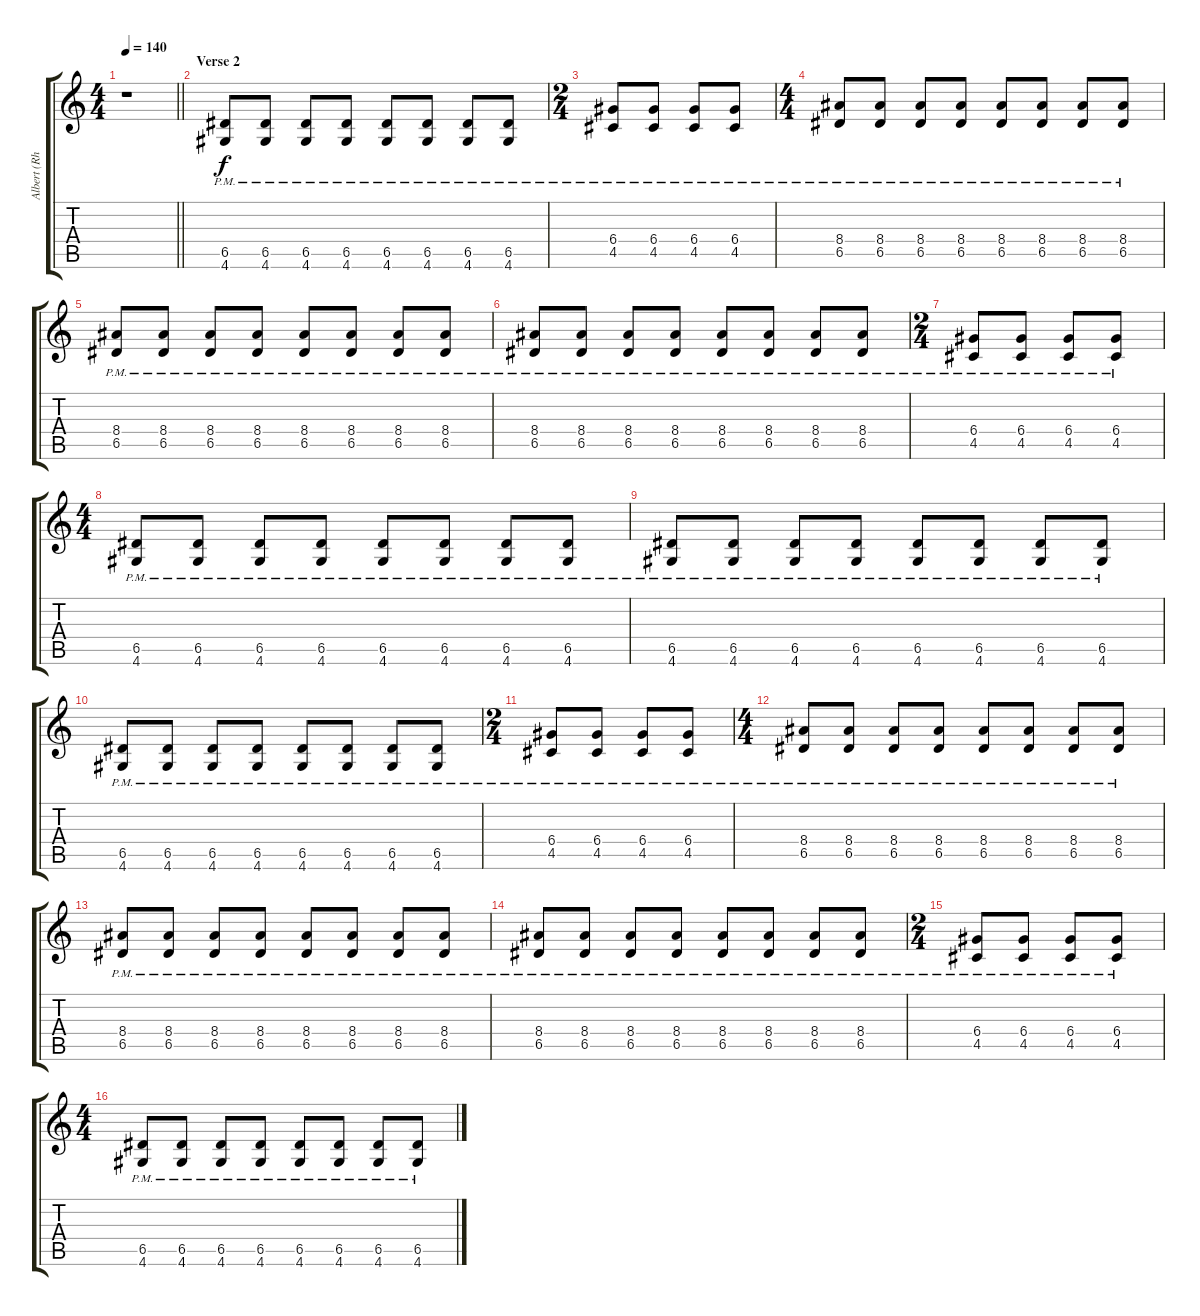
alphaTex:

\track ("Albert (Rhythm)" "Albert (Rh") {instrument overdrivenguitar}
\staff {score tabs}
\tuning (E4 B3 G3 D3 A2 E2) {hide}
\ts (4 4)
\tempo 140
\clef g2
\barLineRight lightlight
\ks c
r.1{dy f} |
\section ("" "Verse 2")
(6.5{pm} 4.6{pm}).8 (6.5{pm} 4.6{pm}).8 (6.5{pm} 4.6{pm}).8 (6.5{pm} 4.6{pm}).8 (6.5{pm} 4.6{pm}).8 (6.5{pm} 4.6{pm}).8 (6.5{pm} 4.6{pm}).8 (6.5{pm} 4.6{pm}).8 |
\ts (2 4)
(6.4{pm} 4.5{pm}).8 (6.4{pm} 4.5{pm}).8 (6.4{pm} 4.5{pm}).8 (6.4{pm} 4.5{pm}).8 |
\ts (4 4)
(8.4{pm} 6.5{pm}).8 (8.4{pm} 6.5{pm}).8 (8.4{pm} 6.5{pm}).8 (8.4{pm} 6.5{pm}).8 (8.4{pm} 6.5{pm}).8 (8.4{pm} 6.5{pm}).8 (8.4{pm} 6.5{pm}).8 (8.4{pm} 6.5{pm}).8 |
(8.4{pm} 6.5{pm}).8 (8.4{pm} 6.5{pm}).8 (8.4{pm} 6.5{pm}).8 (8.4{pm} 6.5{pm}).8 (8.4{pm} 6.5{pm}).8 (8.4{pm} 6.5{pm}).8 (8.4{pm} 6.5{pm}).8 (8.4{pm} 6.5{pm}).8 |
(8.4{pm} 6.5{pm}).8 (8.4{pm} 6.5{pm}).8 (8.4{pm} 6.5{pm}).8 (8.4{pm} 6.5{pm}).8 (8.4{pm} 6.5{pm}).8 (8.4{pm} 6.5{pm}).8 (8.4{pm} 6.5{pm}).8 (8.4{pm} 6.5{pm}).8 |
\ts (2 4)
(6.4{pm} 4.5{pm}).8 (6.4{pm} 4.5{pm}).8 (6.4{pm} 4.5{pm}).8 (6.4{pm} 4.5{pm}).8 |
\ts (4 4)
(6.5{pm} 4.6{pm}).8 (6.5{pm} 4.6{pm}).8 (6.5{pm} 4.6{pm}).8 (6.5{pm} 4.6{pm}).8 (6.5{pm} 4.6{pm}).8 (6.5{pm} 4.6{pm}).8 (6.5{pm} 4.6{pm}).8 (6.5{pm} 4.6{pm}).8 |
(6.5{pm} 4.6{pm}).8 (6.5{pm} 4.6{pm}).8 (6.5{pm} 4.6{pm}).8 (6.5{pm} 4.6{pm}).8 (6.5{pm} 4.6{pm}).8 (6.5{pm} 4.6{pm}).8 (6.5{pm} 4.6{pm}).8 (6.5{pm} 4.6{pm}).8 |
(6.5{pm} 4.6{pm}).8 (6.5{pm} 4.6{pm}).8 (6.5{pm} 4.6{pm}).8 (6.5{pm} 4.6{pm}).8 (6.5{pm} 4.6{pm}).8 (6.5{pm} 4.6{pm}).8 (6.5{pm} 4.6{pm}).8 (6.5{pm} 4.6{pm}).8 |
\ts (2 4)
(6.4{pm} 4.5{pm}).8 (6.4{pm} 4.5{pm}).8 (6.4{pm} 4.5{pm}).8 (6.4{pm} 4.5{pm}).8 |
\ts (4 4)
(8.4{pm} 6.5{pm}).8 (8.4{pm} 6.5{pm}).8 (8.4{pm} 6.5{pm}).8 (8.4{pm} 6.5{pm}).8 (8.4{pm} 6.5{pm}).8 (8.4{pm} 6.5{pm}).8 (8.4{pm} 6.5{pm}).8 (8.4{pm} 6.5{pm}).8 |
(8.4{pm} 6.5{pm}).8 (8.4{pm} 6.5{pm}).8 (8.4{pm} 6.5{pm}).8 (8.4{pm} 6.5{pm}).8 (8.4{pm} 6.5{pm}).8 (8.4{pm} 6.5{pm}).8 (8.4{pm} 6.5{pm}).8 (8.4{pm} 6.5{pm}).8 |
(8.4{pm} 6.5{pm}).8 (8.4{pm} 6.5{pm}).8 (8.4{pm} 6.5{pm}).8 (8.4{pm} 6.5{pm}).8 (8.4{pm} 6.5{pm}).8 (8.4{pm} 6.5{pm}).8 (8.4{pm} 6.5{pm}).8 (8.4{pm} 6.5{pm}).8 |
\ts (2 4)
(6.4{pm} 4.5{pm}).8 (6.4{pm} 4.5{pm}).8 (6.4{pm} 4.5{pm}).8 (6.4{pm} 4.5{pm}).8 |
\ts (4 4)
(6.5{pm} 4.6{pm}).8 (6.5{pm} 4.6{pm}).8 (6.5{pm} 4.6{pm}).8 (6.5{pm} 4.6{pm}).8 (6.5{pm} 4.6{pm}).8 (6.5{pm} 4.6{pm}).8 (6.5{pm} 4.6{pm}).8 (6.5{pm} 4.6{pm}).8
